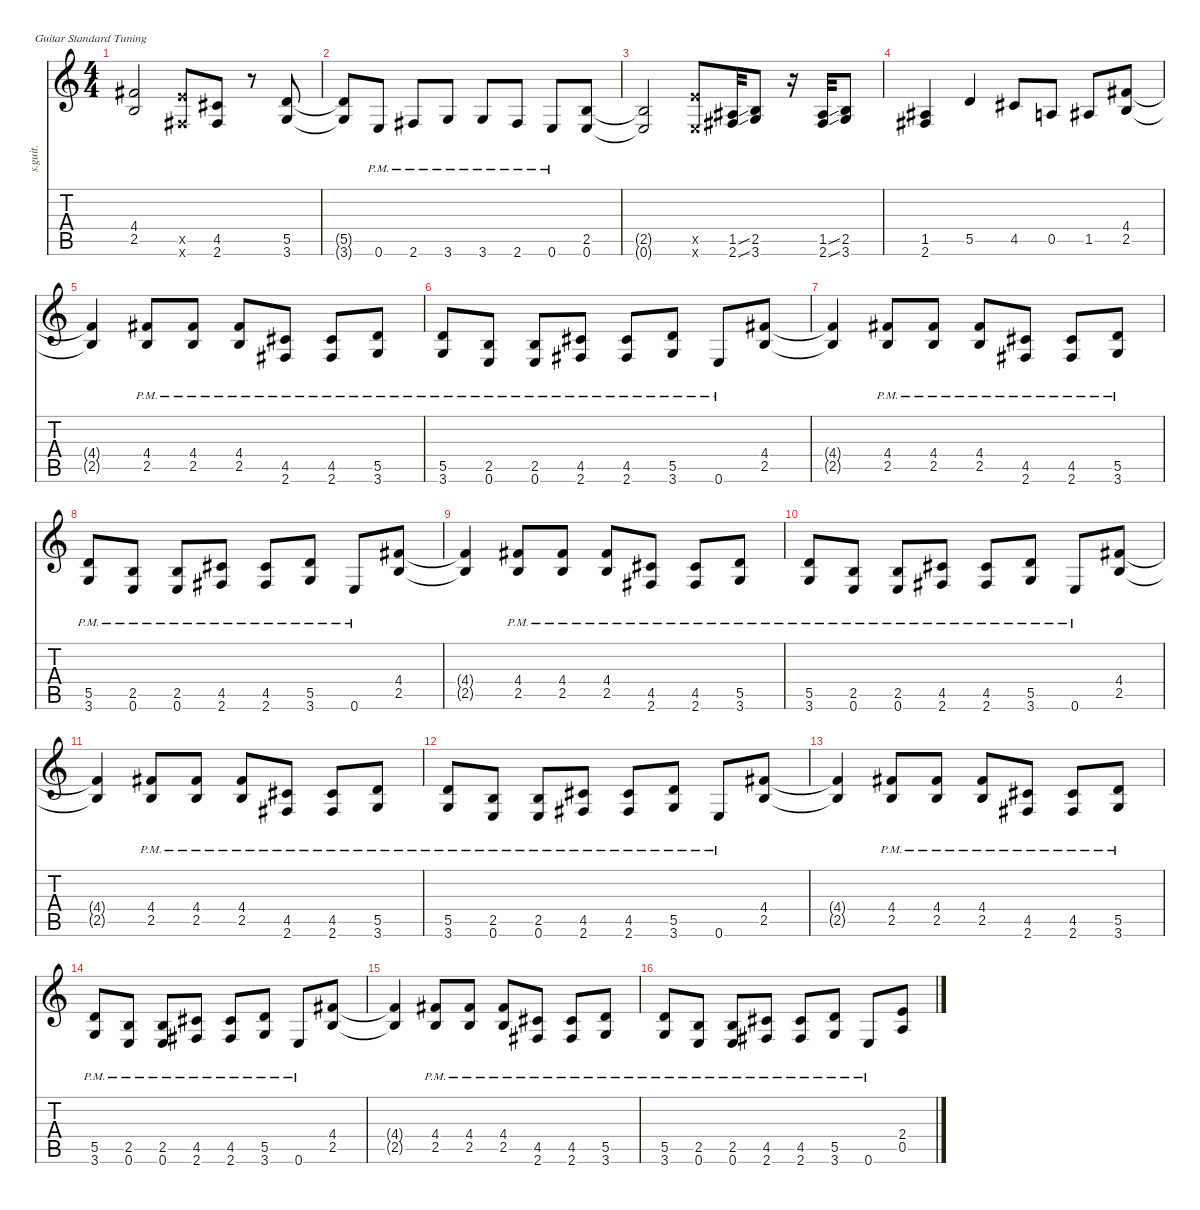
\defaultSystemsLayout 4
\hideDynamics
\bracketExtendMode nobrackets
\track ("Marty Friedman (Lead Guitar)" "s.guit.") {instrument distortionguitar}
\staff {score tabs}
\tuning (E4 B3 G3 D3 A2 E2)
\ts (4 4)
\tempo (196 hide)
\clef g2
\ks c
(4.4{acc #} 2.5).2{lyrics (0 "") lyrics (1 "") lyrics (2 "") lyrics (3 "") lyrics (4 "") dy f} (7.5{x} 2.6{x acc #}).8{lyrics (0 "") lyrics (1 "") lyrics (2 "") lyrics (3 "") lyrics (4 "")} (4.5{acc #} 2.6{acc #}).8{lyrics (0 "") lyrics (1 "") lyrics (2 "") lyrics (3 "") lyrics (4 "")} r.8 (5.5 3.6).8{lyrics (0 "") lyrics (1 "") lyrics (2 "") lyrics (3 "") lyrics (4 "")} |
(5.5{t} 3.6{t}).8{lyrics (0 "") lyrics (1 "") lyrics (2 "") lyrics (3 "") lyrics (4 "")} 0.6{pm}.8{lyrics (0 "") lyrics (1 "") lyrics (2 "") lyrics (3 "") lyrics (4 "")} 2.6{pm acc #}.8{lyrics (0 "") lyrics (1 "") lyrics (2 "") lyrics (3 "") lyrics (4 "")} 3.6{pm}.8{lyrics (0 "") lyrics (1 "") lyrics (2 "") lyrics (3 "") lyrics (4 "")} 3.6{pm}.8{lyrics (0 "") lyrics (1 "") lyrics (2 "") lyrics (3 "") lyrics (4 "")} 2.6{pm acc #}.8{lyrics (0 "") lyrics (1 "") lyrics (2 "") lyrics (3 "") lyrics (4 "")} 0.6{pm}.8{lyrics (0 "") lyrics (1 "") lyrics (2 "") lyrics (3 "") lyrics (4 "")} (2.5 0.6).8{lyrics (0 "") lyrics (1 "") lyrics (2 "") lyrics (3 "") lyrics (4 "")} |
(2.5{t} 0.6{t}).2{lyrics (0 "") lyrics (1 "") lyrics (2 "") lyrics (3 "") lyrics (4 "")} (7.5{x} 0.6{x}).8{lyrics (0 "") lyrics (1 "") lyrics (2 "") lyrics (3 "") lyrics (4 "")} (1.5{ss acc #} 2.6{ss acc #}).32{lyrics (0 "") lyrics (1 "") lyrics (2 "") lyrics (3 "") lyrics (4 "")} (2.5 3.6).8{lyrics (0 "") lyrics (1 "") lyrics (2 "") lyrics (3 "") lyrics (4 "")} r.16 (1.5{ss acc #} 2.6{ss acc #}).32{lyrics (0 "") lyrics (1 "") lyrics (2 "") lyrics (3 "") lyrics (4 "")} (2.5 3.6).8{lyrics (0 "") lyrics (1 "") lyrics (2 "") lyrics (3 "") lyrics (4 "")} |
(1.5{acc #} 2.6{acc #}).4{lyrics (0 "") lyrics (1 "") lyrics (2 "") lyrics (3 "") lyrics (4 "")} 5.5.4{lyrics (0 "") lyrics (1 "") lyrics (2 "") lyrics (3 "") lyrics (4 "")} 4.5{acc #}.8{lyrics (0 "") lyrics (1 "") lyrics (2 "") lyrics (3 "") lyrics (4 "")} 0.5.8{lyrics (0 "") lyrics (1 "") lyrics (2 "") lyrics (3 "") lyrics (4 "")} 1.5{acc #}.8{lyrics (0 "") lyrics (1 "") lyrics (2 "") lyrics (3 "") lyrics (4 "")} (4.4{acc #} 2.5).8{lyrics (0 "") lyrics (1 "") lyrics (2 "") lyrics (3 "") lyrics (4 "")} |
(4.4{t acc #} 2.5{t}).4{lyrics (0 "") lyrics (1 "") lyrics (2 "") lyrics (3 "") lyrics (4 "")} (4.4{pm acc #} 2.5{pm}).8{lyrics (0 "") lyrics (1 "") lyrics (2 "") lyrics (3 "") lyrics (4 "")} (4.4{pm acc #} 2.5{pm}).8{lyrics (0 "") lyrics (1 "") lyrics (2 "") lyrics (3 "") lyrics (4 "")} (4.4{pm acc #} 2.5{pm}).8{lyrics (0 "") lyrics (1 "") lyrics (2 "") lyrics (3 "") lyrics (4 "")} (4.5{pm acc #} 2.6{pm acc #}).8{lyrics (0 "") lyrics (1 "") lyrics (2 "") lyrics (3 "") lyrics (4 "")} (4.5{pm acc #} 2.6{pm acc #}).8{lyrics (0 "") lyrics (1 "") lyrics (2 "") lyrics (3 "") lyrics (4 "")} (5.5{pm} 3.6{pm}).8{lyrics (0 "") lyrics (1 "") lyrics (2 "") lyrics (3 "") lyrics (4 "")} |
(5.5{pm} 3.6{pm}).8{lyrics (0 "") lyrics (1 "") lyrics (2 "") lyrics (3 "") lyrics (4 "")} (2.5{pm} 0.6{pm}).8{lyrics (0 "") lyrics (1 "") lyrics (2 "") lyrics (3 "") lyrics (4 "")} (2.5{pm} 0.6{pm}).8{lyrics (0 "") lyrics (1 "") lyrics (2 "") lyrics (3 "") lyrics (4 "")} (4.5{pm acc #} 2.6{pm acc #}).8{lyrics (0 "") lyrics (1 "") lyrics (2 "") lyrics (3 "") lyrics (4 "")} (4.5{pm acc #} 2.6{pm acc #}).8{lyrics (0 "") lyrics (1 "") lyrics (2 "") lyrics (3 "") lyrics (4 "")} (5.5{pm} 3.6{pm}).8{lyrics (0 "") lyrics (1 "") lyrics (2 "") lyrics (3 "") lyrics (4 "")} 0.6{pm}.8{lyrics (0 "") lyrics (1 "") lyrics (2 "") lyrics (3 "") lyrics (4 "")} (4.4{acc #} 2.5).8{lyrics (0 "") lyrics (1 "") lyrics (2 "") lyrics (3 "") lyrics (4 "")} |
(4.4{t acc #} 2.5{t}).4{lyrics (0 "") lyrics (1 "") lyrics (2 "") lyrics (3 "") lyrics (4 "")} (4.4{pm acc #} 2.5{pm}).8{lyrics (0 "") lyrics (1 "") lyrics (2 "") lyrics (3 "") lyrics (4 "")} (4.4{pm acc #} 2.5{pm}).8{lyrics (0 "") lyrics (1 "") lyrics (2 "") lyrics (3 "") lyrics (4 "")} (4.4{pm acc #} 2.5{pm}).8{lyrics (0 "") lyrics (1 "") lyrics (2 "") lyrics (3 "") lyrics (4 "")} (4.5{pm acc #} 2.6{pm acc #}).8{lyrics (0 "") lyrics (1 "") lyrics (2 "") lyrics (3 "") lyrics (4 "")} (4.5{pm acc #} 2.6{pm acc #}).8{lyrics (0 "") lyrics (1 "") lyrics (2 "") lyrics (3 "") lyrics (4 "")} (5.5{pm} 3.6{pm}).8{lyrics (0 "") lyrics (1 "") lyrics (2 "") lyrics (3 "") lyrics (4 "")} |
(5.5{pm} 3.6{pm}).8{lyrics (0 "") lyrics (1 "") lyrics (2 "") lyrics (3 "") lyrics (4 "")} (2.5{pm} 0.6{pm}).8{lyrics (0 "") lyrics (1 "") lyrics (2 "") lyrics (3 "") lyrics (4 "")} (2.5{pm} 0.6{pm}).8{lyrics (0 "") lyrics (1 "") lyrics (2 "") lyrics (3 "") lyrics (4 "")} (4.5{pm acc #} 2.6{pm acc #}).8{lyrics (0 "") lyrics (1 "") lyrics (2 "") lyrics (3 "") lyrics (4 "")} (4.5{pm acc #} 2.6{pm acc #}).8{lyrics (0 "") lyrics (1 "") lyrics (2 "") lyrics (3 "") lyrics (4 "")} (5.5{pm} 3.6{pm}).8{lyrics (0 "") lyrics (1 "") lyrics (2 "") lyrics (3 "") lyrics (4 "")} 0.6{pm}.8{lyrics (0 "") lyrics (1 "") lyrics (2 "") lyrics (3 "") lyrics (4 "")} (4.4{acc #} 2.5).8{lyrics (0 "") lyrics (1 "") lyrics (2 "") lyrics (3 "") lyrics (4 "")} |
(4.4{t acc #} 2.5{t}).4{lyrics (0 "") lyrics (1 "") lyrics (2 "") lyrics (3 "") lyrics (4 "")} (4.4{pm acc #} 2.5{pm}).8{lyrics (0 "") lyrics (1 "") lyrics (2 "") lyrics (3 "") lyrics (4 "")} (4.4{pm acc #} 2.5{pm}).8{lyrics (0 "") lyrics (1 "") lyrics (2 "") lyrics (3 "") lyrics (4 "")} (4.4{pm acc #} 2.5{pm}).8{lyrics (0 "") lyrics (1 "") lyrics (2 "") lyrics (3 "") lyrics (4 "")} (4.5{pm acc #} 2.6{pm acc #}).8{lyrics (0 "") lyrics (1 "") lyrics (2 "") lyrics (3 "") lyrics (4 "")} (4.5{pm acc #} 2.6{pm acc #}).8{lyrics (0 "") lyrics (1 "") lyrics (2 "") lyrics (3 "") lyrics (4 "")} (5.5{pm} 3.6{pm}).8{lyrics (0 "") lyrics (1 "") lyrics (2 "") lyrics (3 "") lyrics (4 "")} |
(5.5{pm} 3.6{pm}).8{lyrics (0 "") lyrics (1 "") lyrics (2 "") lyrics (3 "") lyrics (4 "")} (2.5{pm} 0.6{pm}).8{lyrics (0 "") lyrics (1 "") lyrics (2 "") lyrics (3 "") lyrics (4 "")} (2.5{pm} 0.6{pm}).8{lyrics (0 "") lyrics (1 "") lyrics (2 "") lyrics (3 "") lyrics (4 "")} (4.5{pm acc #} 2.6{pm acc #}).8{lyrics (0 "") lyrics (1 "") lyrics (2 "") lyrics (3 "") lyrics (4 "")} (4.5{pm acc #} 2.6{pm acc #}).8{lyrics (0 "") lyrics (1 "") lyrics (2 "") lyrics (3 "") lyrics (4 "")} (5.5{pm} 3.6{pm}).8{lyrics (0 "") lyrics (1 "") lyrics (2 "") lyrics (3 "") lyrics (4 "")} 0.6{pm}.8{lyrics (0 "") lyrics (1 "") lyrics (2 "") lyrics (3 "") lyrics (4 "")} (4.4{acc #} 2.5).8{lyrics (0 "") lyrics (1 "") lyrics (2 "") lyrics (3 "") lyrics (4 "")} |
(4.4{t acc #} 2.5{t}).4{lyrics (0 "") lyrics (1 "") lyrics (2 "") lyrics (3 "") lyrics (4 "")} (4.4{pm acc #} 2.5{pm}).8{lyrics (0 "") lyrics (1 "") lyrics (2 "") lyrics (3 "") lyrics (4 "")} (4.4{pm acc #} 2.5{pm}).8{lyrics (0 "") lyrics (1 "") lyrics (2 "") lyrics (3 "") lyrics (4 "")} (4.4{pm acc #} 2.5{pm}).8{lyrics (0 "") lyrics (1 "") lyrics (2 "") lyrics (3 "") lyrics (4 "")} (4.5{pm acc #} 2.6{pm acc #}).8{lyrics (0 "") lyrics (1 "") lyrics (2 "") lyrics (3 "") lyrics (4 "")} (4.5{pm acc #} 2.6{pm acc #}).8{lyrics (0 "") lyrics (1 "") lyrics (2 "") lyrics (3 "") lyrics (4 "")} (5.5{pm} 3.6{pm}).8{lyrics (0 "") lyrics (1 "") lyrics (2 "") lyrics (3 "") lyrics (4 "")} |
(5.5{pm} 3.6{pm}).8{lyrics (0 "") lyrics (1 "") lyrics (2 "") lyrics (3 "") lyrics (4 "")} (2.5{pm} 0.6{pm}).8{lyrics (0 "") lyrics (1 "") lyrics (2 "") lyrics (3 "") lyrics (4 "")} (2.5{pm} 0.6{pm}).8{lyrics (0 "") lyrics (1 "") lyrics (2 "") lyrics (3 "") lyrics (4 "")} (4.5{pm acc #} 2.6{pm acc #}).8{lyrics (0 "") lyrics (1 "") lyrics (2 "") lyrics (3 "") lyrics (4 "")} (4.5{pm acc #} 2.6{pm acc #}).8{lyrics (0 "") lyrics (1 "") lyrics (2 "") lyrics (3 "") lyrics (4 "")} (5.5{pm} 3.6{pm}).8{lyrics (0 "") lyrics (1 "") lyrics (2 "") lyrics (3 "") lyrics (4 "")} 0.6{pm}.8{lyrics (0 "") lyrics (1 "") lyrics (2 "") lyrics (3 "") lyrics (4 "")} (4.4{acc #} 2.5).8{lyrics (0 "") lyrics (1 "") lyrics (2 "") lyrics (3 "") lyrics (4 "")} |
(4.4{t acc #} 2.5{t}).4{lyrics (0 "") lyrics (1 "") lyrics (2 "") lyrics (3 "") lyrics (4 "")} (4.4{pm acc #} 2.5{pm}).8{lyrics (0 "") lyrics (1 "") lyrics (2 "") lyrics (3 "") lyrics (4 "")} (4.4{pm acc #} 2.5{pm}).8{lyrics (0 "") lyrics (1 "") lyrics (2 "") lyrics (3 "") lyrics (4 "")} (4.4{pm acc #} 2.5{pm}).8{lyrics (0 "") lyrics (1 "") lyrics (2 "") lyrics (3 "") lyrics (4 "")} (4.5{pm acc #} 2.6{pm acc #}).8{lyrics (0 "") lyrics (1 "") lyrics (2 "") lyrics (3 "") lyrics (4 "")} (4.5{pm acc #} 2.6{pm acc #}).8{lyrics (0 "") lyrics (1 "") lyrics (2 "") lyrics (3 "") lyrics (4 "")} (5.5{pm} 3.6{pm}).8{lyrics (0 "") lyrics (1 "") lyrics (2 "") lyrics (3 "") lyrics (4 "")} |
(5.5{pm} 3.6{pm}).8{lyrics (0 "") lyrics (1 "") lyrics (2 "") lyrics (3 "") lyrics (4 "")} (2.5{pm} 0.6{pm}).8{lyrics (0 "") lyrics (1 "") lyrics (2 "") lyrics (3 "") lyrics (4 "")} (2.5{pm} 0.6{pm}).8{lyrics (0 "") lyrics (1 "") lyrics (2 "") lyrics (3 "") lyrics (4 "")} (4.5{pm acc #} 2.6{pm acc #}).8{lyrics (0 "") lyrics (1 "") lyrics (2 "") lyrics (3 "") lyrics (4 "")} (4.5{pm acc #} 2.6{pm acc #}).8{lyrics (0 "") lyrics (1 "") lyrics (2 "") lyrics (3 "") lyrics (4 "")} (5.5{pm} 3.6{pm}).8{lyrics (0 "") lyrics (1 "") lyrics (2 "") lyrics (3 "") lyrics (4 "")} 0.6{pm}.8{lyrics (0 "") lyrics (1 "") lyrics (2 "") lyrics (3 "") lyrics (4 "")} (4.4{acc #} 2.5).8{lyrics (0 "") lyrics (1 "") lyrics (2 "") lyrics (3 "") lyrics (4 "")} |
(4.4{t acc #} 2.5{t}).4{lyrics (0 "") lyrics (1 "") lyrics (2 "") lyrics (3 "") lyrics (4 "")} (4.4{pm acc #} 2.5{pm}).8{lyrics (0 "") lyrics (1 "") lyrics (2 "") lyrics (3 "") lyrics (4 "")} (4.4{pm acc #} 2.5{pm}).8{lyrics (0 "") lyrics (1 "") lyrics (2 "") lyrics (3 "") lyrics (4 "")} (4.4{pm acc #} 2.5{pm}).8{lyrics (0 "") lyrics (1 "") lyrics (2 "") lyrics (3 "") lyrics (4 "")} (4.5{pm acc #} 2.6{pm acc #}).8{lyrics (0 "") lyrics (1 "") lyrics (2 "") lyrics (3 "") lyrics (4 "")} (4.5{pm acc #} 2.6{pm acc #}).8{lyrics (0 "") lyrics (1 "") lyrics (2 "") lyrics (3 "") lyrics (4 "")} (5.5{pm} 3.6{pm}).8{lyrics (0 "") lyrics (1 "") lyrics (2 "") lyrics (3 "") lyrics (4 "")} |
(5.5{pm} 3.6{pm}).8{lyrics (0 "") lyrics (1 "") lyrics (2 "") lyrics (3 "") lyrics (4 "")} (2.5{pm} 0.6{pm}).8{lyrics (0 "") lyrics (1 "") lyrics (2 "") lyrics (3 "") lyrics (4 "")} (2.5{pm} 0.6{pm}).8{lyrics (0 "") lyrics (1 "") lyrics (2 "") lyrics (3 "") lyrics (4 "")} (4.5{pm acc #} 2.6{pm acc #}).8{lyrics (0 "") lyrics (1 "") lyrics (2 "") lyrics (3 "") lyrics (4 "")} (4.5{pm acc #} 2.6{pm acc #}).8{lyrics (0 "") lyrics (1 "") lyrics (2 "") lyrics (3 "") lyrics (4 "")} (5.5{pm} 3.6{pm}).8{lyrics (0 "") lyrics (1 "") lyrics (2 "") lyrics (3 "") lyrics (4 "")} 0.6{pm}.8{lyrics (0 "") lyrics (1 "") lyrics (2 "") lyrics (3 "") lyrics (4 "")} (2.4 0.5).8{lyrics (0 "") lyrics (1 "") lyrics (2 "") lyrics (3 "") lyrics (4 "")}
